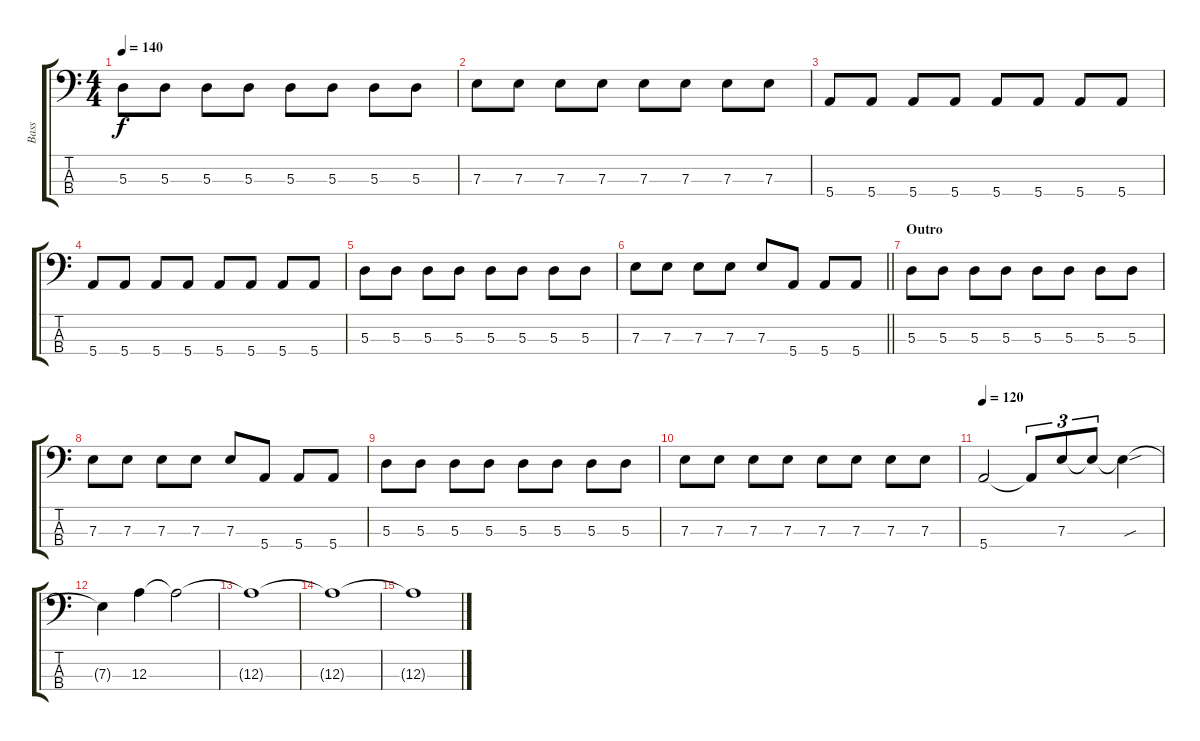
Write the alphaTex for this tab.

\track ("Bass" "Bass") {instrument electricbasspick}
\staff {score tabs}
\tuning (G2 D2 A1 E1) {hide}
\ts (4 4)
\tempo 140
\clef f4
\ks c
5.3.8{dy f} 5.3.8 5.3.8 5.3.8 5.3.8 5.3.8 5.3.8 5.3.8 |
7.3.8 7.3.8 7.3.8 7.3.8 7.3.8 7.3.8 7.3.8 7.3.8 |
5.4.8 5.4.8 5.4.8 5.4.8 5.4.8 5.4.8 5.4.8 5.4.8 |
5.4.8 5.4.8 5.4.8 5.4.8 5.4.8 5.4.8 5.4.8 5.4.8 |
5.3.8 5.3.8 5.3.8 5.3.8 5.3.8 5.3.8 5.3.8 5.3.8 |
\barLineRight lightlight
7.3.8 7.3.8 7.3.8 7.3.8 7.3.8 5.4.8 5.4.8 5.4.8 |
\section ("" "Outro")
5.3.8 5.3.8 5.3.8 5.3.8 5.3.8 5.3.8 5.3.8 5.3.8 |
7.3.8 7.3.8 7.3.8 7.3.8 7.3.8 5.4.8 5.4.8 5.4.8 |
5.3.8 5.3.8 5.3.8 5.3.8 5.3.8 5.3.8 5.3.8 5.3.8 |
7.3.8 7.3.8 7.3.8 7.3.8 7.3.8 7.3.8 7.3.8 7.3.8 |
\tempo 120
5.4.2 5.4{t}.8{tu (3 2)} 7.3.8{tu (3 2)} 7.3{t}.8{tu (3 2)} 7.3{sou t}.4 |
7.3{t}.4 12.3.4 12.3{t}.2 |
12.3{t}.1 |
12.3{t}.1 |
12.3{t}.1
